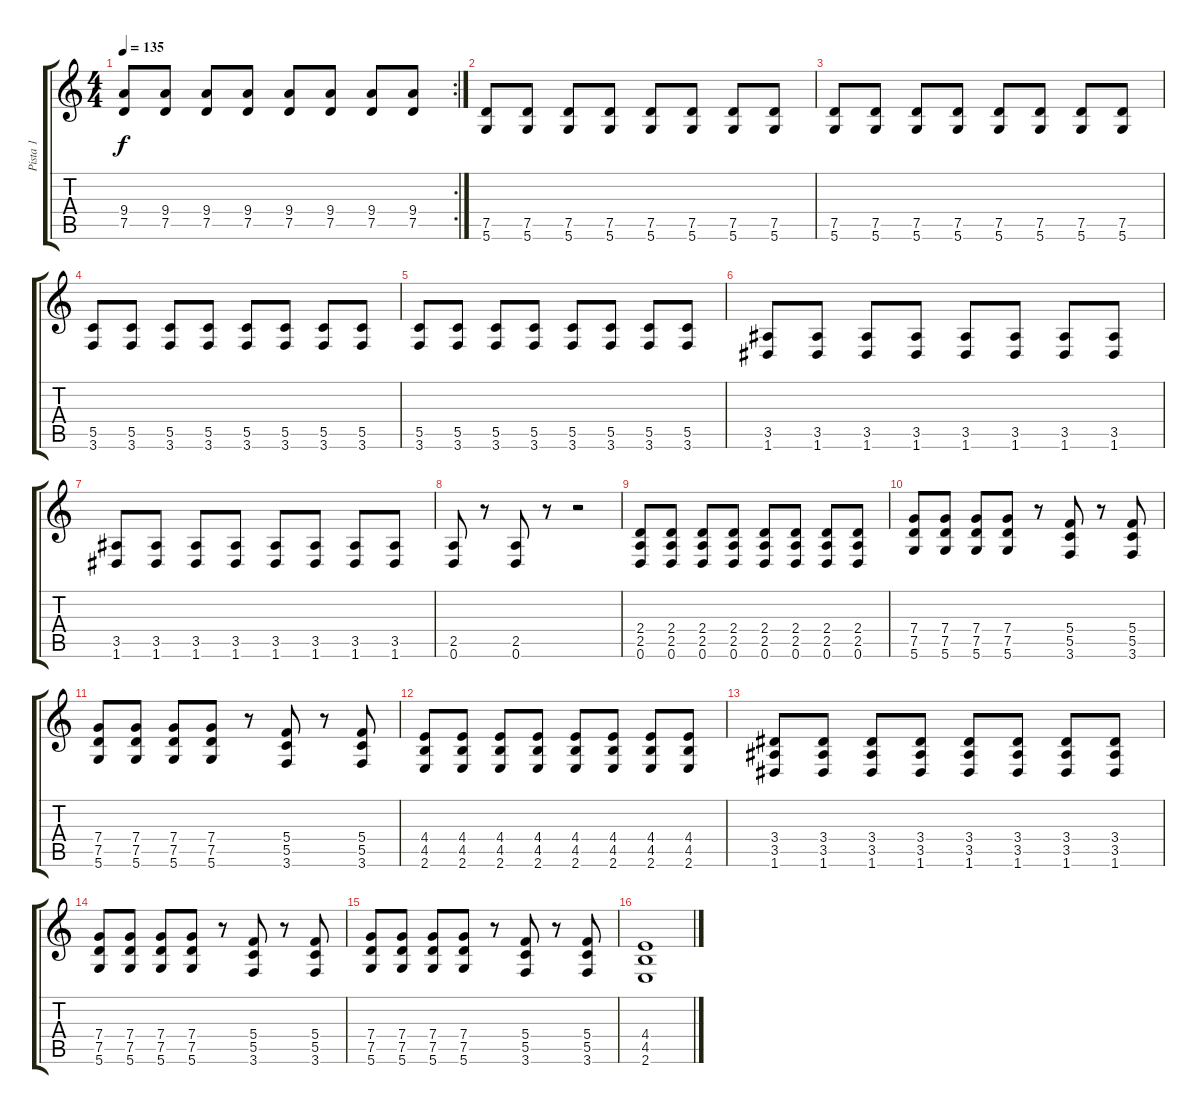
\track ("Pista 1" "Pista 1") {instrument distortionguitar}
\staff {score tabs}
\tuning (D4 A3 F3 C3 G2 D2) {hide}
\rc 2
\ts (4 4)
\tempo 135
\clef g2
\ks c
(9.4 7.5).8{dy f} (9.4 7.5).8 (9.4 7.5).8 (9.4 7.5).8 (9.4 7.5).8 (9.4 7.5).8 (9.4 7.5).8 (9.4 7.5).8 |
(7.5 5.6).8{instrument distortionguitar} (7.5 5.6).8 (7.5 5.6).8 (7.5 5.6).8 (7.5 5.6).8 (7.5 5.6).8 (7.5 5.6).8 (7.5 5.6).8 |
(7.5 5.6).8 (7.5 5.6).8 (7.5 5.6).8 (7.5 5.6).8 (7.5 5.6).8 (7.5 5.6).8 (7.5 5.6).8 (7.5 5.6).8 |
(5.5 3.6).8 (5.5 3.6).8 (5.5 3.6).8 (5.5 3.6).8 (5.5 3.6).8 (5.5 3.6).8 (5.5 3.6).8 (5.5 3.6).8 |
(5.5 3.6).8 (5.5 3.6).8 (5.5 3.6).8 (5.5 3.6).8 (5.5 3.6).8 (5.5 3.6).8 (5.5 3.6).8 (5.5 3.6).8 |
(3.5 1.6).8 (3.5 1.6).8 (3.5 1.6).8 (3.5 1.6).8 (3.5 1.6).8 (3.5 1.6).8 (3.5 1.6).8 (3.5 1.6).8 |
(3.5 1.6).8 (3.5 1.6).8 (3.5 1.6).8 (3.5 1.6).8 (3.5 1.6).8 (3.5 1.6).8 (3.5 1.6).8 (3.5 1.6).8 |
(2.5 0.6).8 r.8 (2.5 0.6).8 r.8 r.2 |
(2.4 2.5 0.6).8 (2.4 2.5 0.6).8 (2.4 2.5 0.6).8 (2.4 2.5 0.6).8 (2.4 2.5 0.6).8 (2.4 2.5 0.6).8 (2.4 2.5 0.6).8 (2.4 2.5 0.6).8 |
(7.4 7.5 5.6).8 (7.4 7.5 5.6).8 (7.4 7.5 5.6).8 (7.4 7.5 5.6).8 r.8 (5.4 5.5 3.6).8 r.8 (5.4 5.5 3.6).8 |
(7.4 7.5 5.6).8 (7.4 7.5 5.6).8 (7.4 7.5 5.6).8 (7.4 7.5 5.6).8 r.8 (5.4 5.5 3.6).8 r.8 (5.4 5.5 3.6).8 |
(4.4 4.5 2.6).8 (4.4 4.5 2.6).8 (4.4 4.5 2.6).8 (4.4 4.5 2.6).8 (4.4 4.5 2.6).8 (4.4 4.5 2.6).8 (4.4 4.5 2.6).8 (4.4 4.5 2.6).8 |
(3.4 3.5 1.6).8 (3.4 3.5 1.6).8 (3.4 3.5 1.6).8 (3.4 3.5 1.6).8 (3.4 3.5 1.6).8 (3.4 3.5 1.6).8 (3.4 3.5 1.6).8 (3.4 3.5 1.6).8 |
(7.4 7.5 5.6).8 (7.4 7.5 5.6).8 (7.4 7.5 5.6).8 (7.4 7.5 5.6).8 r.8 (5.4 5.5 3.6).8 r.8 (5.4 5.5 3.6).8 |
(7.4 7.5 5.6).8 (7.4 7.5 5.6).8 (7.4 7.5 5.6).8 (7.4 7.5 5.6).8 r.8 (5.4 5.5 3.6).8 r.8 (5.4 5.5 3.6).8 |
(4.4 4.5 2.6).1
